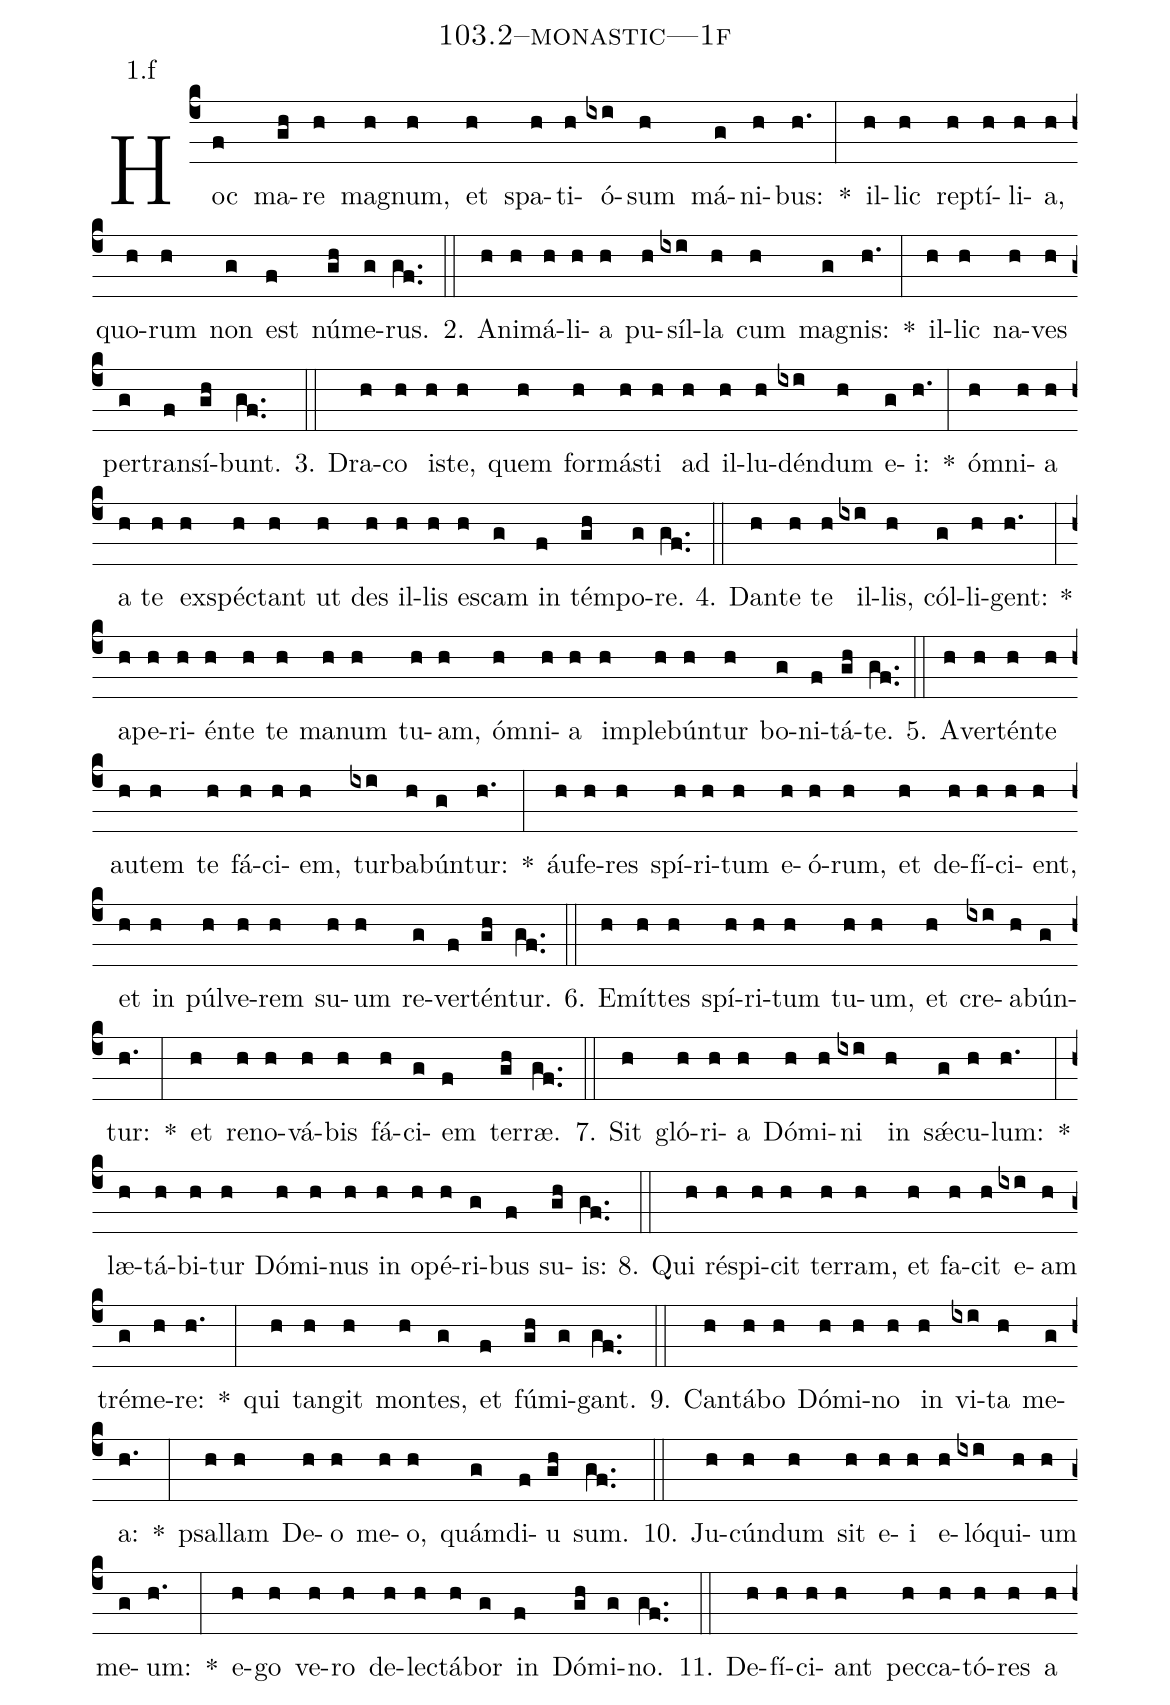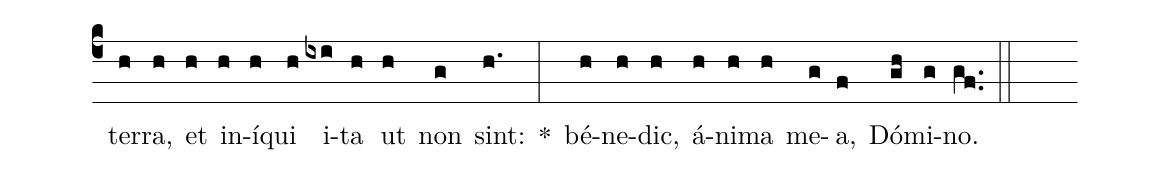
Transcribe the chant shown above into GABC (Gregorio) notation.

name: 103.2--monastic---1f;
annotation: 1.f;
%%
(c4)Hoc(f) ma(gh)re(h) ma(h)gnum,(h) et(h) spa(h)ti(h)ó(ixi)sum(h) má(g)ni(h)bus:(h.) *(:) il(h)lic(h) rep(h)tí(h)li(h)a,(h) quo(h)rum(h) non(g) est(f) nú(gh)me(g)rus.(gf..) (::)
2. A(h)ni(h)má(h)li(h)a(h) pu(h)síl(ixi)la(h) cum(h) ma(g)gnis:(h.) *(:) il(h)lic(h) na(h)ves(h) per(g)trans(f)í(gh)bunt.(gf..) (::)
3. Dra(h)co(h) is(h)te,(h) quem(h) for(h)más(h)ti(h) ad(h) il(h)lu(h)dén(ixi)dum(h) e(g)i:(h.) *(:) óm(h)ni(h)a(h) a(h) te(h) ex(h)spéc(h)tant(h) ut(h) des(h) il(h)lis(h) es(h)cam(g) in(f) tém(gh)po(g)re.(gf..) (::)
4. Dan(h)te(h) te(h) il(ixi)lis,(h) cól(g)li(h)gent:(h.) *(:) a(h)pe(h)ri(h)én(h)te(h) te(h) ma(h)num(h) tu(h)am,(h) óm(h)ni(h)a(h) im(h)ple(h)bún(h)tur(h) bo(g)ni(f)tá(gh)te.(gf..) (::)
5. A(h)ver(h)tén(h)te(h) au(h)tem(h) te(h) fá(h)ci(h)em,(h) tur(ixi)ba(h)bún(g)tur:(h.) *(:) áu(h)fe(h)res(h) spí(h)ri(h)tum(h) e(h)ó(h)rum,(h) et(h) de(h)fí(h)ci(h)ent,(h) et(h) in(h) púl(h)ve(h)rem(h) su(h)um(h) re(g)ver(f)tén(gh)tur.(gf..) (::)
6. E(h)mít(h)tes(h) spí(h)ri(h)tum(h) tu(h)um,(h) et(h) cre(ixi)a(h)bún(g)tur:(h.) *(:) et(h) re(h)no(h)vá(h)bis(h) fá(h)ci(g)em(f) ter(gh)ræ.(gf..) (::)
7. Sit(h) gló(h)ri(h)a(h) Dó(h)mi(h)ni(ixi) in(h) sǽ(g)cu(h)lum:(h.) *(:) læ(h)tá(h)bi(h)tur(h) Dó(h)mi(h)nus(h) in(h) o(h)pé(h)ri(g)bus(f) su(gh)is:(gf..) (::)
8. Qui(h) ré(h)spi(h)cit(h) ter(h)ram,(h) et(h) fa(h)cit(h) e(ixi)am(h) tré(g)me(h)re:(h.) *(:) qui(h) tan(h)git(h) mon(h)tes,(g) et(f) fú(gh)mi(g)gant.(gf..) (::)
9. Can(h)tá(h)bo(h) Dó(h)mi(h)no(h) in(h) vi(ixi)ta(h) me(g)a:(h.) *(:) psal(h)lam(h) De(h)o(h) me(h)o,(h) quám(g)di(f)u(gh) sum.(gf..) (::)
10. Ju(h)cún(h)dum(h) sit(h) e(h)i(h) e(h)ló(ixi)qui(h)um(h) me(g)um:(h.) *(:) e(h)go(h) ve(h)ro(h) de(h)lec(h)tá(h)bor(g) in(f) Dó(gh)mi(g)no.(gf..) (::)
11. De(h)fí(h)ci(h)ant(h) pec(h)ca(h)tó(h)res(h) a(h) ter(h)ra,(h) et(h) in(h)í(h)qui(h) i(ixi)ta(h) ut(h) non(g) sint:(h.) *(:) bé(h)ne(h)dic,(h) á(h)ni(h)ma(h) me(g)a,(f) Dó(gh)mi(g)no.(gf..) (::)
